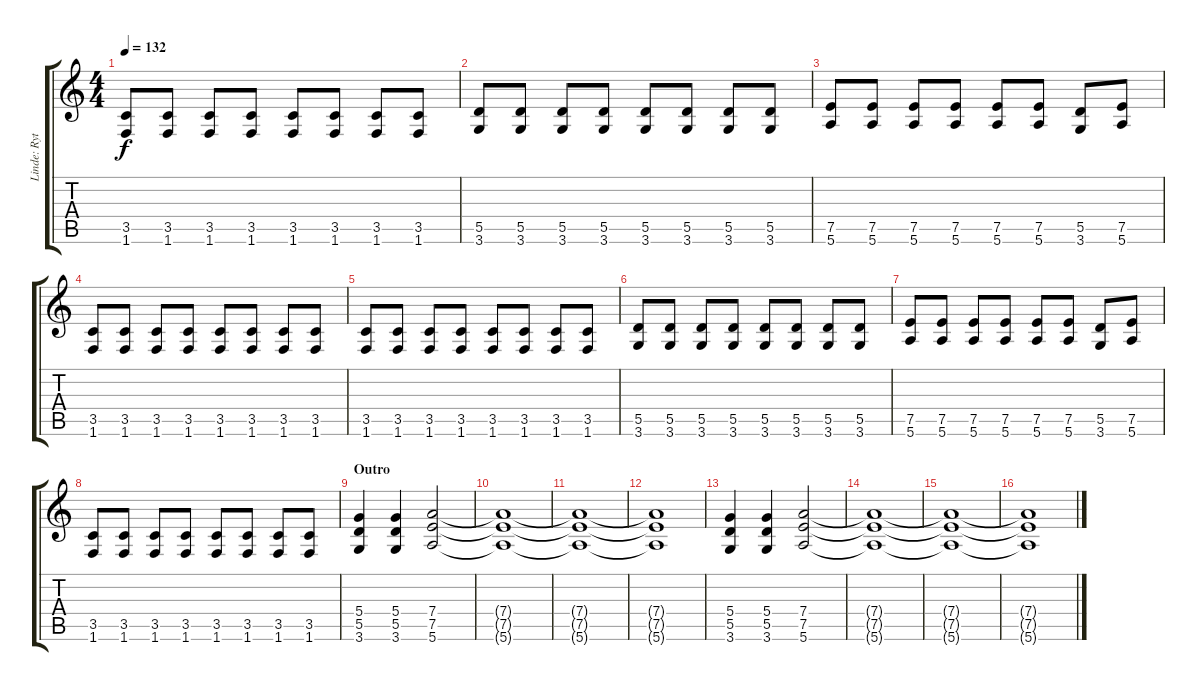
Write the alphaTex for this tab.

\track ("Linde: Rythm Guitar" "Linde: Ryt") {instrument distortionguitar}
\staff {score tabs}
\tuning (E4 B3 G3 D3 A2 E2) {hide}
\ts (4 4)
\tempo 132
\clef g2
\ks c
(3.5 1.6).8{dy f} (3.5 1.6).8 (3.5 1.6).8 (3.5 1.6).8 (3.5 1.6).8 (3.5 1.6).8 (3.5 1.6).8 (3.5 1.6).8 |
(5.5 3.6).8 (5.5 3.6).8 (5.5 3.6).8 (5.5 3.6).8 (5.5 3.6).8 (5.5 3.6).8 (5.5 3.6).8 (5.5 3.6).8 |
(7.5 5.6).8 (7.5 5.6).8 (7.5 5.6).8 (7.5 5.6).8 (7.5 5.6).8 (7.5 5.6).8 (5.5 3.6).8 (7.5 5.6).8 |
(3.5 1.6).8 (3.5 1.6).8 (3.5 1.6).8 (3.5 1.6).8 (3.5 1.6).8 (3.5 1.6).8 (3.5 1.6).8 (3.5 1.6).8 |
(3.5 1.6).8 (3.5 1.6).8 (3.5 1.6).8 (3.5 1.6).8 (3.5 1.6).8 (3.5 1.6).8 (3.5 1.6).8 (3.5 1.6).8 |
(5.5 3.6).8 (5.5 3.6).8 (5.5 3.6).8 (5.5 3.6).8 (5.5 3.6).8 (5.5 3.6).8 (5.5 3.6).8 (5.5 3.6).8 |
(7.5 5.6).8 (7.5 5.6).8 (7.5 5.6).8 (7.5 5.6).8 (7.5 5.6).8 (7.5 5.6).8 (5.5 3.6).8 (7.5 5.6).8 |
(3.5 1.6).8 (3.5 1.6).8 (3.5 1.6).8 (3.5 1.6).8 (3.5 1.6).8 (3.5 1.6).8 (3.5 1.6).8 (3.5 1.6).8 |
\section ("" "Outro")
(5.4 5.5 3.6).4 (5.4 5.5 3.6).4 (7.4 7.5 5.6).2 |
(7.4{t} 7.5{t} 5.6{t}).1 |
(7.4{t} 7.5{t} 5.6{t}).1 |
(7.4{t} 7.5{t} 5.6{t}).1 |
(5.4 5.5 3.6).4 (5.4 5.5 3.6).4 (7.4 7.5 5.6).2 |
(7.4{t} 7.5{t} 5.6{t}).1 |
(7.4{t} 7.5{t} 5.6{t}).1 |
(7.4{t} 7.5{t} 5.6{t}).1
